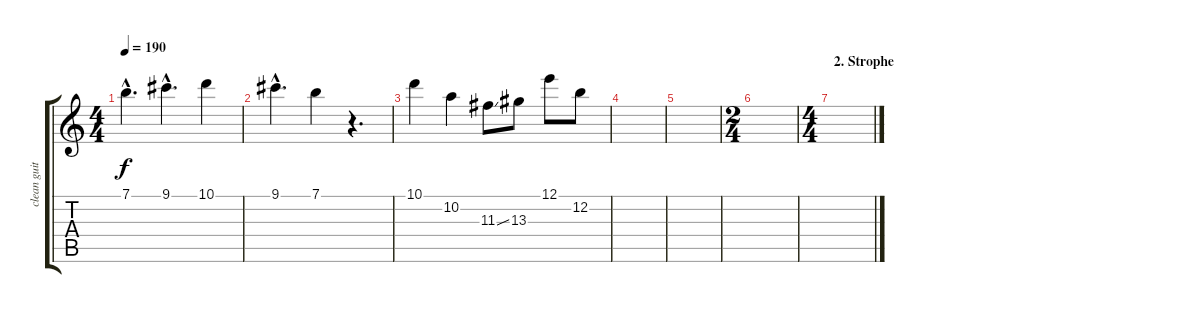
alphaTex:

\track ("clean guitar1" "clean guit") {instrument electricguitarclean}
\staff {score tabs}
\tuning (E4 B3 G3 D3 A2 E2) {hide}
\ts (4 4)
\tempo 190
\clef g2
\ks c
7.1{hac}.4{d dy f} 9.1{hac}.4{d} 10.1.4 |
9.1{hac}.4{d} 7.1.4 r.4{d} |
10.1.4{volume 7} 10.2.4 11.3{ss}.8 13.3.8 12.1.8 12.2.8 |
|
|
\ts (2 4)
\section ("" "")
|
\ts (4 4)
\section ("" "2. Strophe")
